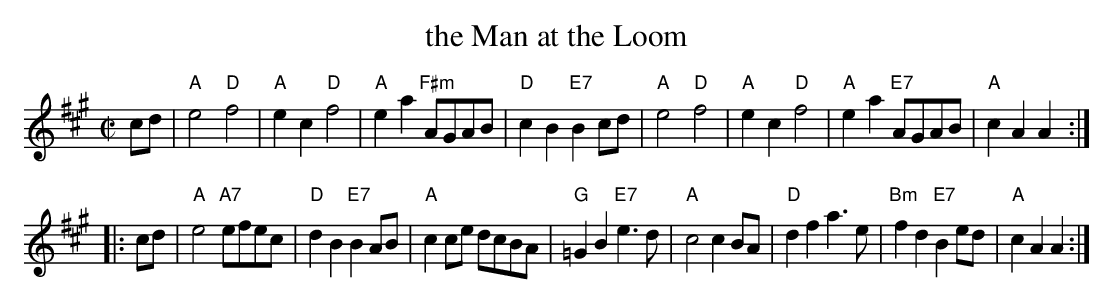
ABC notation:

X:1
T: the Man at the Loom
M: C|
L: 1/8
K: A
cd \
| "A"e4 "D"f4 | "A"e2c2 "D"f4 | "A"e2a2 "F#m"AGAB | "D"c2B2 "E7"B2cd \
| "A"e4 "D"f4 | "A"e2c2 "D"f4 | "A"e2a2 "E7"AGAB | "A"c2A2 A2 :|
|: cd \
| "A"e4 "A7"efec | "D"d2B2 "E7"B2 AB | "A"c2ce dcBA | "G"=G2B2 "E7"e3d \
| "A"c4 c2BA | "D"d2f2 a3e | "Bm"f2d2 "E7"B2ed | "A"c2A2 A2 :|
